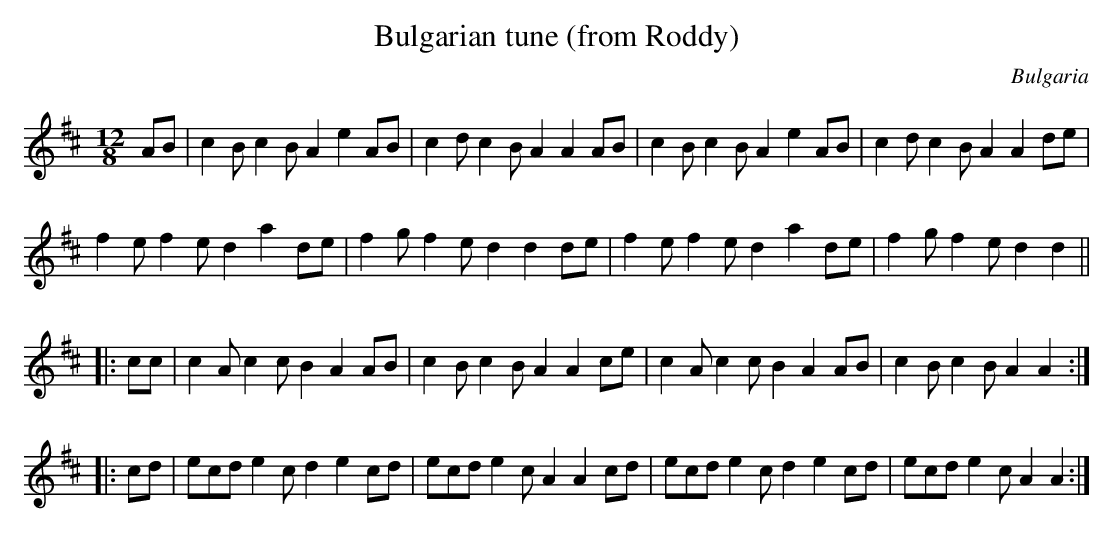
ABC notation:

X:1
T:Bulgarian tune (from Roddy)
O:Bulgaria
M:12/8
K:D
AB|\
c2B c2B A2 e2 AB|c2d c2B A2 A2 AB|\
c2B c2B A2 e2 AB|c2d c2B A2 A2 de|
f2e f2e d2 a2 de|f2g f2e d2 d2 de|\
f2e f2e d2 a2 de|f2g f2e d2 d2 ||
|:cc |\
c2A c2c B2 A2 AB|c2B c2B A2 A2 ce| \
c2A c2c B2 A2 AB|c2B c2B A2 A2 :|
|:cd |\
ecd e2c d2 e2 cd|ecd e2c A2 A2 cd| \
ecd e2c d2 e2 cd|ecd e2c A2 A2 :|
